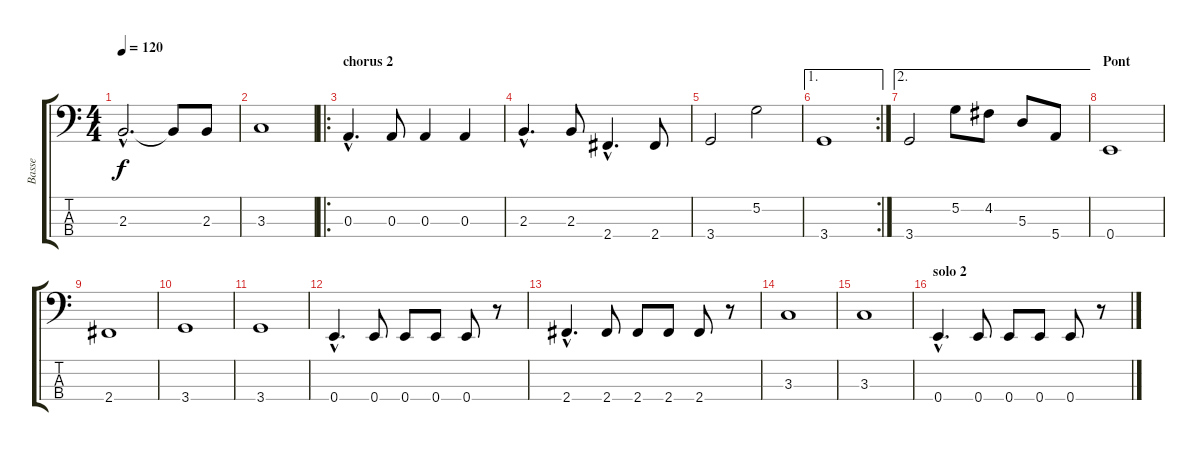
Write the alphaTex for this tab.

\track ("Basse" "Basse") {instrument electricbassfinger}
\staff {score tabs}
\tuning (G2 D2 A1 E1) {hide}
\ts (4 4)
\tempo 120
\clef f4
\ks c
2.3{hac}.2{d dy f} 2.3{t}.8 2.3.8 |
3.3.1 |
\ro
\section ("" "chorus 2")
0.3{hac}.4{d} 0.3.8 0.3.4 0.3.4 |
2.3{hac}.4{d} 2.3.8 2.4{hac}.4{d} 2.4.8 |
3.4.2 5.2.2 |
\ae 1
\rc 2
3.4.1 |
\ae 2
3.4.2 5.2.8 4.2.8 5.3.8 5.4.8 |
\section ("" "Pont")
0.4.1 |
2.4.1 |
3.4.1 |
3.4.1 |
0.4{hac}.4{d} 0.4.8 0.4.8 0.4.8 0.4.8 r.8 |
2.4{hac}.4{d} 2.4.8 2.4.8 2.4.8 2.4.8 r.8 |
3.3.1 |
3.3.1 |
\section ("" "solo 2")
0.4{hac}.4{d} 0.4.8 0.4.8 0.4.8 0.4.8 r.8
